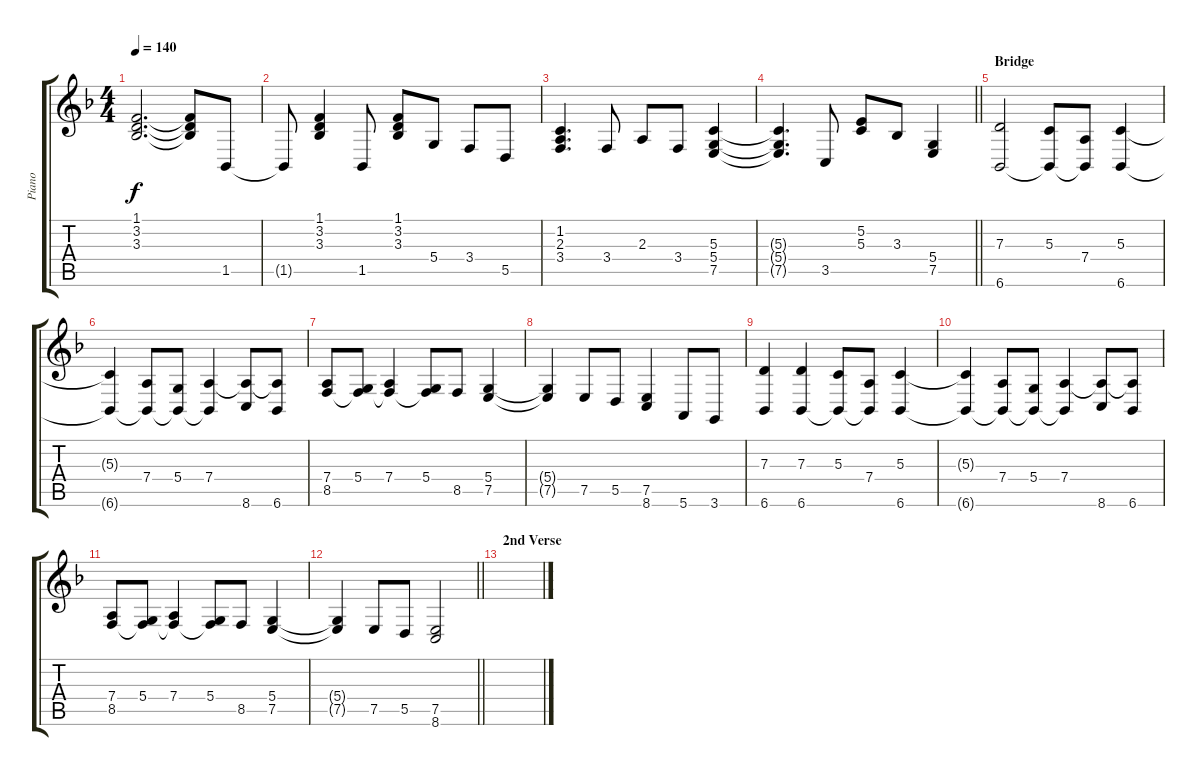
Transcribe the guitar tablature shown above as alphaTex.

\track ("Piano" "Piano") {instrument brightacousticpiano}
\staff {score tabs}
\tuning (E4 B3 G3 D3 A2 E2) {hide}
\ts (4 4)
\tempo 140
\clef g2
\ks f
(1.1 3.2 3.3).2{d dy f} (1.1{t} 3.2{t} 3.3{t}).8 1.5.8 |
1.5{t}.8 (1.1 3.2 3.3).4 1.5.8 (1.1 3.2 3.3).8 5.4.8 3.4.8 5.5.8 |
(1.2 2.3 3.4).4{d} 3.4.8 2.3.8 3.4.8 (5.3 5.4 7.5).4 |
\barLineRight lightlight
(5.3{t} 5.4{t} 7.5{t}).4{d} 3.5.8 (5.2 5.3).8 3.3.8 (5.4 7.5).4 |
\section ("" "Bridge")
(7.3 6.6).2 (5.3 6.6{t}).8 (7.4 6.6{t}).8 (5.3 6.6).4 |
(5.3{t} 6.6{t}).4 (7.4 6.6{t}).8 (5.4 6.6{t}).8 (7.4 6.6{t}).4 (7.4{t} 8.6).8 (7.4{t} 6.6).8 |
(7.4 8.5).8 (5.4 8.5{t}).8 (7.4 8.5{t}).4 (5.4 8.5{t}).8 8.5.8 (5.4 7.5).4 |
(5.4{t} 7.5{t}).4 7.5.8 5.5.8 (7.5 8.6).4 5.6.8 3.6.8 |
(7.3 6.6).4 (7.3 6.6).4 (5.3 6.6{t}).8 (7.4 6.6{t}).8 (5.3 6.6).4 |
(5.3{t} 6.6{t}).4 (7.4 6.6{t}).8 (5.4 6.6{t}).8 (7.4 6.6{t}).4 (7.4{t} 8.6).8 (7.4{t} 6.6).8 |
(7.4 8.5).8 (5.4 8.5{t}).8 (7.4 8.5{t}).4 (5.4 8.5{t}).8 8.5.8 (5.4 7.5).4 |
\barLineRight lightlight
(5.4{t} 7.5{t}).4 7.5.8 5.5.8 (7.5 8.6).2 |
\section ("" "2nd Verse")
